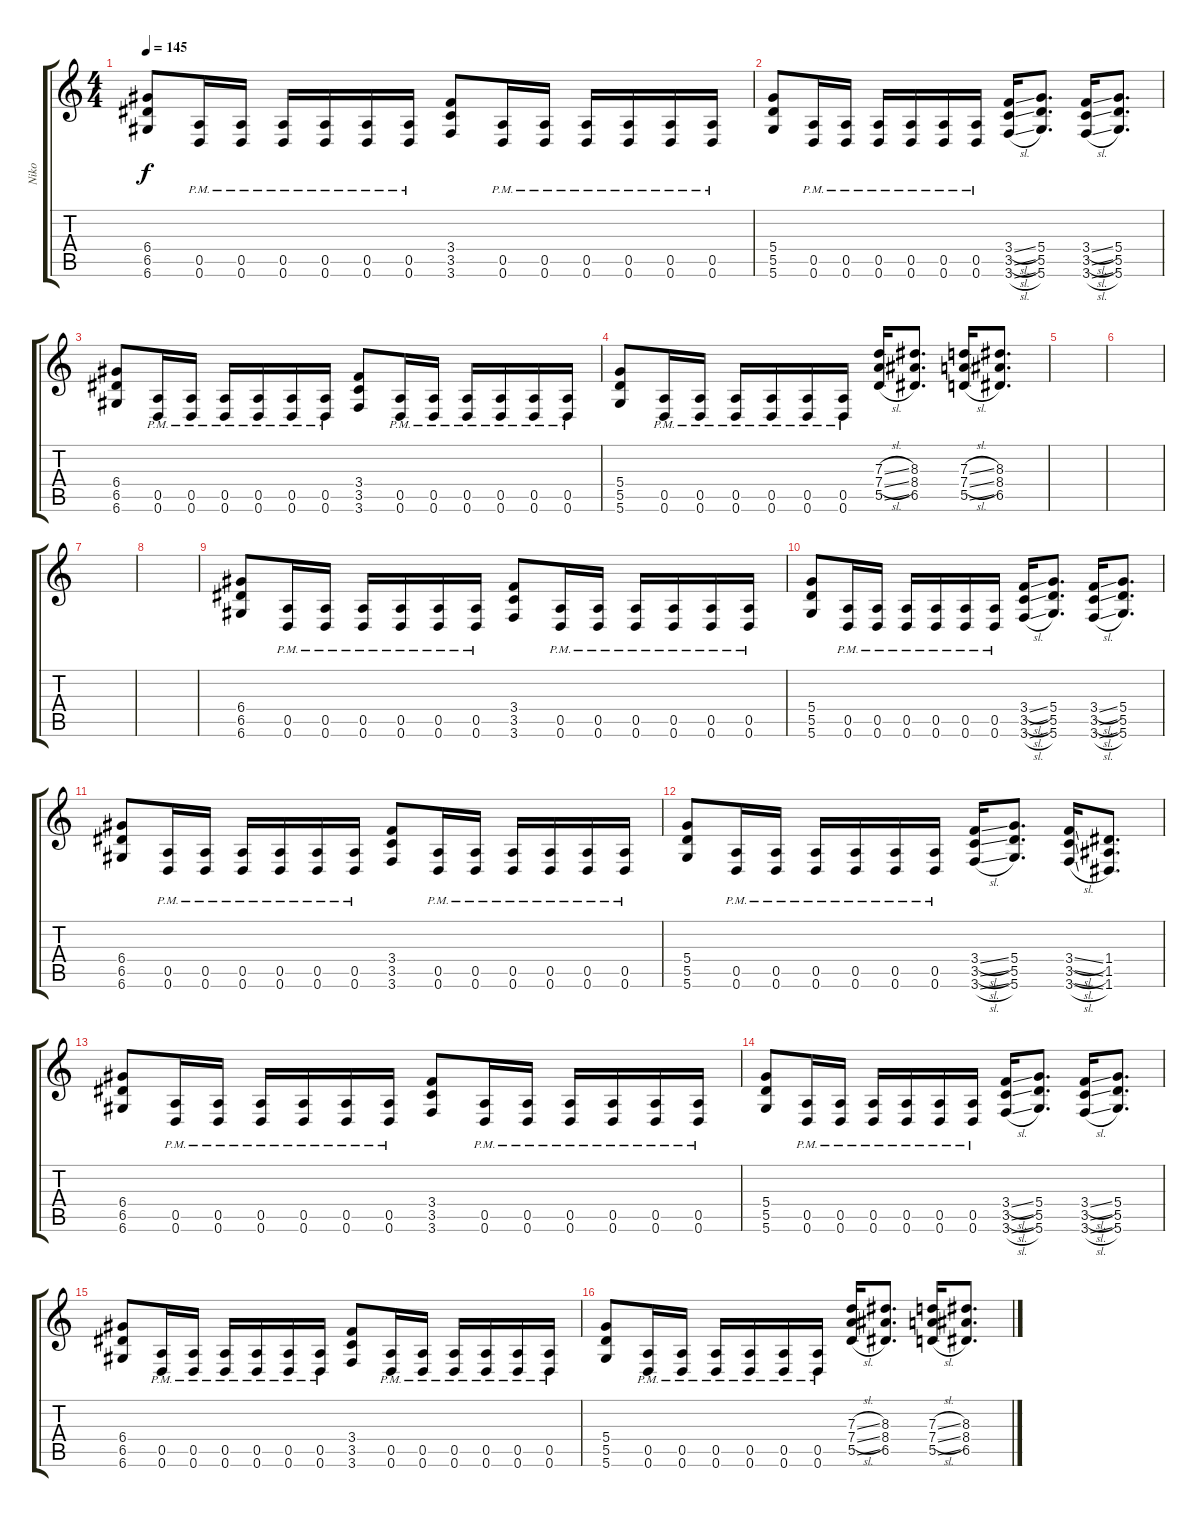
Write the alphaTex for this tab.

\track ("Niko" "Niko") {instrument distortionguitar}
\staff {score tabs}
\tuning (E4 B3 G3 D3 A2 D2) {hide}
\ts (4 4)
\tempo 145
\clef g2
\ks c
(6.4 6.5 6.6).8{dy f} (0.5{pm} 0.6{pm}).16 (0.5{pm} 0.6{pm}).16 (0.5{pm} 0.6{pm}).16 (0.5{pm} 0.6{pm}).16 (0.5{pm} 0.6{pm}).16 (0.5{pm} 0.6{pm}).16 (3.4 3.5 3.6).8 (0.5{pm} 0.6{pm}).16 (0.5{pm} 0.6{pm}).16 (0.5{pm} 0.6{pm}).16 (0.5{pm} 0.6{pm}).16 (0.5{pm} 0.6{pm}).16 (0.5{pm} 0.6{pm}).16 |
(5.4 5.5 5.6).8 (0.5{pm} 0.6{pm}).16 (0.5{pm} 0.6{pm}).16 (0.5{pm} 0.6{pm}).16 (0.5{pm} 0.6{pm}).16 (0.5{pm} 0.6{pm}).16 (0.5{pm} 0.6{pm}).16 (3.4{sl} 3.5{sl} 3.6{sl}).16 (5.4 5.5 5.6).8{d} (3.4{sl} 3.5{sl} 3.6{sl}).16 (5.4 5.5 5.6).8{d} |
(6.4 6.5 6.6).8 (0.5{pm} 0.6{pm}).16 (0.5{pm} 0.6{pm}).16 (0.5{pm} 0.6{pm}).16 (0.5{pm} 0.6{pm}).16 (0.5{pm} 0.6{pm}).16 (0.5{pm} 0.6{pm}).16 (3.4 3.5 3.6).8 (0.5{pm} 0.6{pm}).16 (0.5{pm} 0.6{pm}).16 (0.5{pm} 0.6{pm}).16 (0.5{pm} 0.6{pm}).16 (0.5{pm} 0.6{pm}).16 (0.5{pm} 0.6{pm}).16 |
(5.4 5.5 5.6).8 (0.5{pm} 0.6{pm}).16 (0.5{pm} 0.6{pm}).16 (0.5{pm} 0.6{pm}).16 (0.5{pm} 0.6{pm}).16 (0.5{pm} 0.6{pm}).16 (0.5{pm} 0.6{pm}).16 (7.3{sl} 7.4{sl} 5.5{sl}).16 (8.3 8.4 6.5).8{d} (7.3{sl} 7.4{sl} 5.5{sl}).16 (8.3 8.4 6.5).8{d} |
|
|
|
|
(6.4 6.5 6.6).8 (0.5{pm} 0.6{pm}).16 (0.5{pm} 0.6{pm}).16 (0.5{pm} 0.6{pm}).16 (0.5{pm} 0.6{pm}).16 (0.5{pm} 0.6{pm}).16 (0.5{pm} 0.6{pm}).16 (3.4 3.5 3.6).8 (0.5{pm} 0.6{pm}).16 (0.5{pm} 0.6{pm}).16 (0.5{pm} 0.6{pm}).16 (0.5{pm} 0.6{pm}).16 (0.5{pm} 0.6{pm}).16 (0.5{pm} 0.6{pm}).16 |
(5.4 5.5 5.6).8 (0.5{pm} 0.6{pm}).16 (0.5{pm} 0.6{pm}).16 (0.5{pm} 0.6{pm}).16 (0.5{pm} 0.6{pm}).16 (0.5{pm} 0.6{pm}).16 (0.5{pm} 0.6{pm}).16 (3.4{sl} 3.5{sl} 3.6{sl}).16 (5.4 5.5 5.6).8{d} (3.4{sl} 3.5{sl} 3.6{sl}).16 (5.4 5.5 5.6).8{d} |
(6.4 6.5 6.6).8 (0.5{pm} 0.6{pm}).16 (0.5{pm} 0.6{pm}).16 (0.5{pm} 0.6{pm}).16 (0.5{pm} 0.6{pm}).16 (0.5{pm} 0.6{pm}).16 (0.5{pm} 0.6{pm}).16 (3.4 3.5 3.6).8 (0.5{pm} 0.6{pm}).16 (0.5{pm} 0.6{pm}).16 (0.5{pm} 0.6{pm}).16 (0.5{pm} 0.6{pm}).16 (0.5{pm} 0.6{pm}).16 (0.5{pm} 0.6{pm}).16 |
(5.4 5.5 5.6).8 (0.5{pm} 0.6{pm}).16 (0.5{pm} 0.6{pm}).16 (0.5{pm} 0.6{pm}).16 (0.5{pm} 0.6{pm}).16 (0.5{pm} 0.6{pm}).16 (0.5{pm} 0.6{pm}).16 (3.4{sl} 3.5{sl} 3.6{sl}).16 (5.4 5.5 5.6).8{d} (3.4{sl} 3.5{sl} 3.6{sl}).16 (1.4 1.5 1.6).8{d} |
(6.4 6.5 6.6).8 (0.5{pm} 0.6{pm}).16 (0.5{pm} 0.6{pm}).16 (0.5{pm} 0.6{pm}).16 (0.5{pm} 0.6{pm}).16 (0.5{pm} 0.6{pm}).16 (0.5{pm} 0.6{pm}).16 (3.4 3.5 3.6).8 (0.5{pm} 0.6{pm}).16 (0.5{pm} 0.6{pm}).16 (0.5{pm} 0.6{pm}).16 (0.5{pm} 0.6{pm}).16 (0.5{pm} 0.6{pm}).16 (0.5{pm} 0.6{pm}).16 |
(5.4 5.5 5.6).8 (0.5{pm} 0.6{pm}).16 (0.5{pm} 0.6{pm}).16 (0.5{pm} 0.6{pm}).16 (0.5{pm} 0.6{pm}).16 (0.5{pm} 0.6{pm}).16 (0.5{pm} 0.6{pm}).16 (3.4{sl} 3.5{sl} 3.6{sl}).16 (5.4 5.5 5.6).8{d} (3.4{sl} 3.5{sl} 3.6{sl}).16 (5.4 5.5 5.6).8{d} |
(6.4 6.5 6.6).8 (0.5{pm} 0.6{pm}).16 (0.5{pm} 0.6{pm}).16 (0.5{pm} 0.6{pm}).16 (0.5{pm} 0.6{pm}).16 (0.5{pm} 0.6{pm}).16 (0.5{pm} 0.6{pm}).16 (3.4 3.5 3.6).8 (0.5{pm} 0.6{pm}).16 (0.5{pm} 0.6{pm}).16 (0.5{pm} 0.6{pm}).16 (0.5{pm} 0.6{pm}).16 (0.5{pm} 0.6{pm}).16 (0.5{pm} 0.6{pm}).16 |
(5.4 5.5 5.6).8 (0.5{pm} 0.6{pm}).16 (0.5{pm} 0.6{pm}).16 (0.5{pm} 0.6{pm}).16 (0.5{pm} 0.6{pm}).16 (0.5{pm} 0.6{pm}).16 (0.5{pm} 0.6{pm}).16 (7.3{sl} 7.4{sl} 5.5{sl}).16 (8.3 8.4 6.5).8{d} (7.3{sl} 7.4{sl} 5.5{sl}).16 (8.3 8.4 6.5).8{d}
